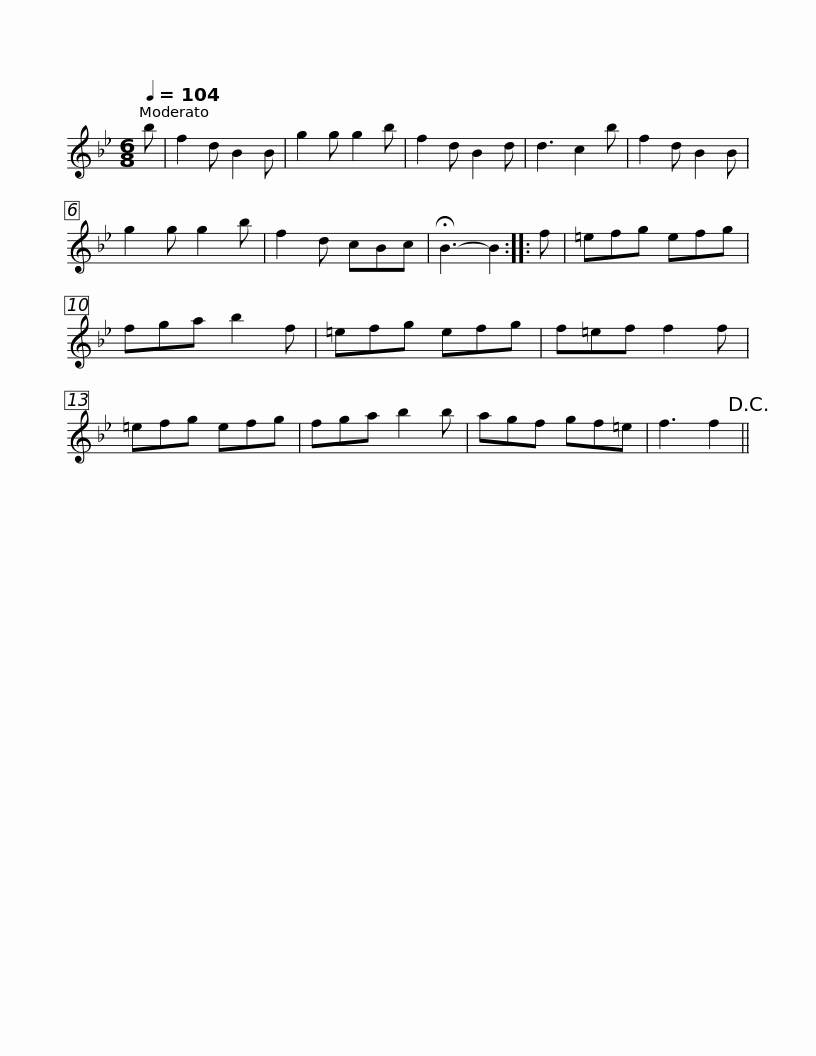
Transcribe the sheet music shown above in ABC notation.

X:1
L:1/8
Q:1/4=104
M:6/8
I:linebreak $
K:Bb
V:1 treble
V:1
 b | f2 d B2 B | g2 g g2 b | f2 d B2 d | d3 c2 b | %5
 f2 d B2 B | g2 g g2 b | f2 d cBc | !fermata!B3- B2 :: f | %10
 =efg efg |$ fga b2 f | =efg efg | f=ef f2 f | =efg efg | %15
 fga b2 b | agf gf=e | f3 f2!D.C.! || %18
